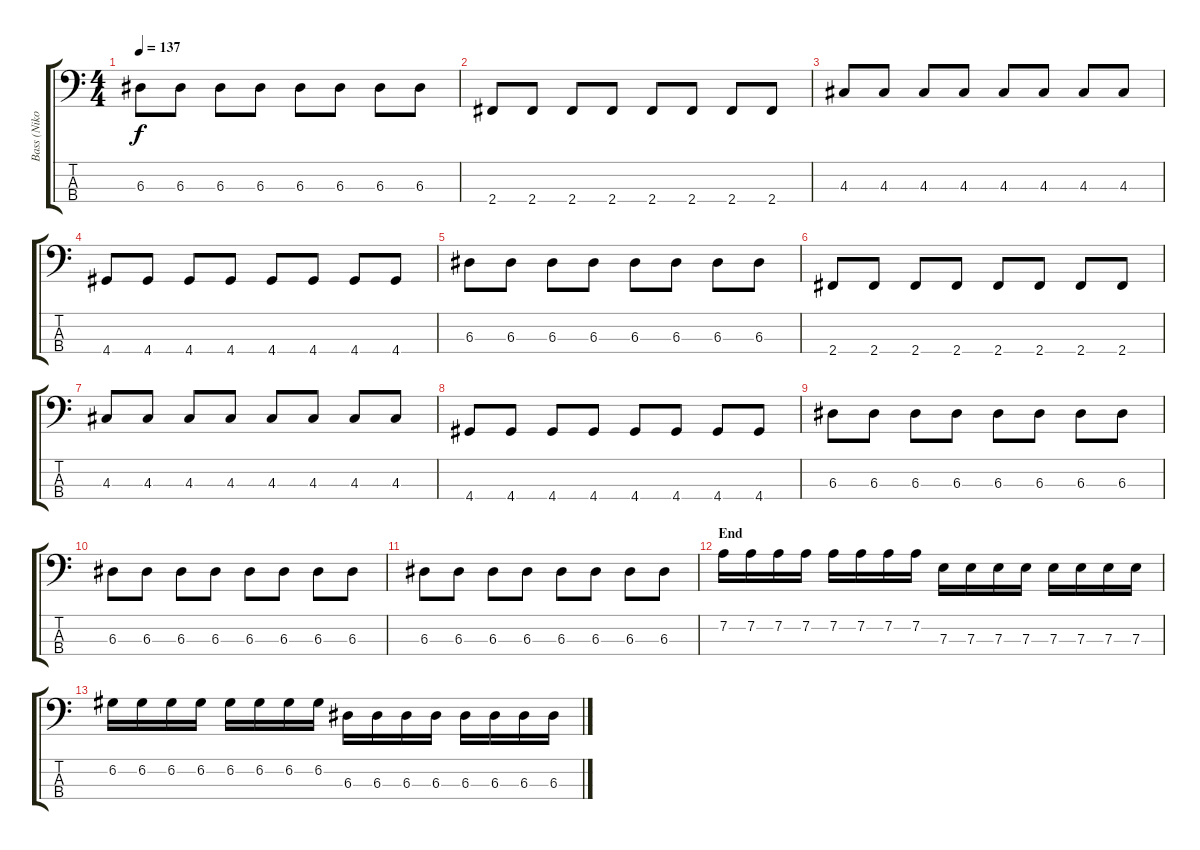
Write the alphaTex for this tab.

\track ("Bass (Nikolai)" "Bass (Niko") {instrument electricbassfinger}
\staff {score tabs}
\tuning (G2 D2 A1 E1) {hide}
\ts (4 4)
\tempo 137
\clef f4
\ks c
6.3.8{dy f} 6.3.8 6.3.8 6.3.8 6.3.8 6.3.8 6.3.8 6.3.8 |
2.4.8 2.4.8 2.4.8 2.4.8 2.4.8 2.4.8 2.4.8 2.4.8 |
4.3.8 4.3.8 4.3.8 4.3.8 4.3.8 4.3.8 4.3.8 4.3.8 |
4.4.8 4.4.8 4.4.8 4.4.8 4.4.8 4.4.8 4.4.8 4.4.8 |
6.3.8 6.3.8 6.3.8 6.3.8 6.3.8 6.3.8 6.3.8 6.3.8 |
2.4.8 2.4.8 2.4.8 2.4.8 2.4.8 2.4.8 2.4.8 2.4.8 |
4.3.8 4.3.8 4.3.8 4.3.8 4.3.8 4.3.8 4.3.8 4.3.8 |
4.4.8 4.4.8 4.4.8 4.4.8 4.4.8 4.4.8 4.4.8 4.4.8 |
6.3.8 6.3.8 6.3.8 6.3.8 6.3.8 6.3.8 6.3.8 6.3.8 |
6.3.8 6.3.8 6.3.8 6.3.8 6.3.8 6.3.8 6.3.8 6.3.8 |
6.3.8 6.3.8 6.3.8 6.3.8 6.3.8 6.3.8 6.3.8 6.3.8 |
\section ("" "End")
7.2.16 7.2.16 7.2.16 7.2.16 7.2.16 7.2.16 7.2.16 7.2.16 7.3.16 7.3.16 7.3.16 7.3.16 7.3.16 7.3.16 7.3.16 7.3.16 |
6.2.16 6.2.16 6.2.16 6.2.16 6.2.16 6.2.16 6.2.16 6.2.16 6.3.16 6.3.16 6.3.16 6.3.16 6.3.16 6.3.16 6.3.16 6.3.16
